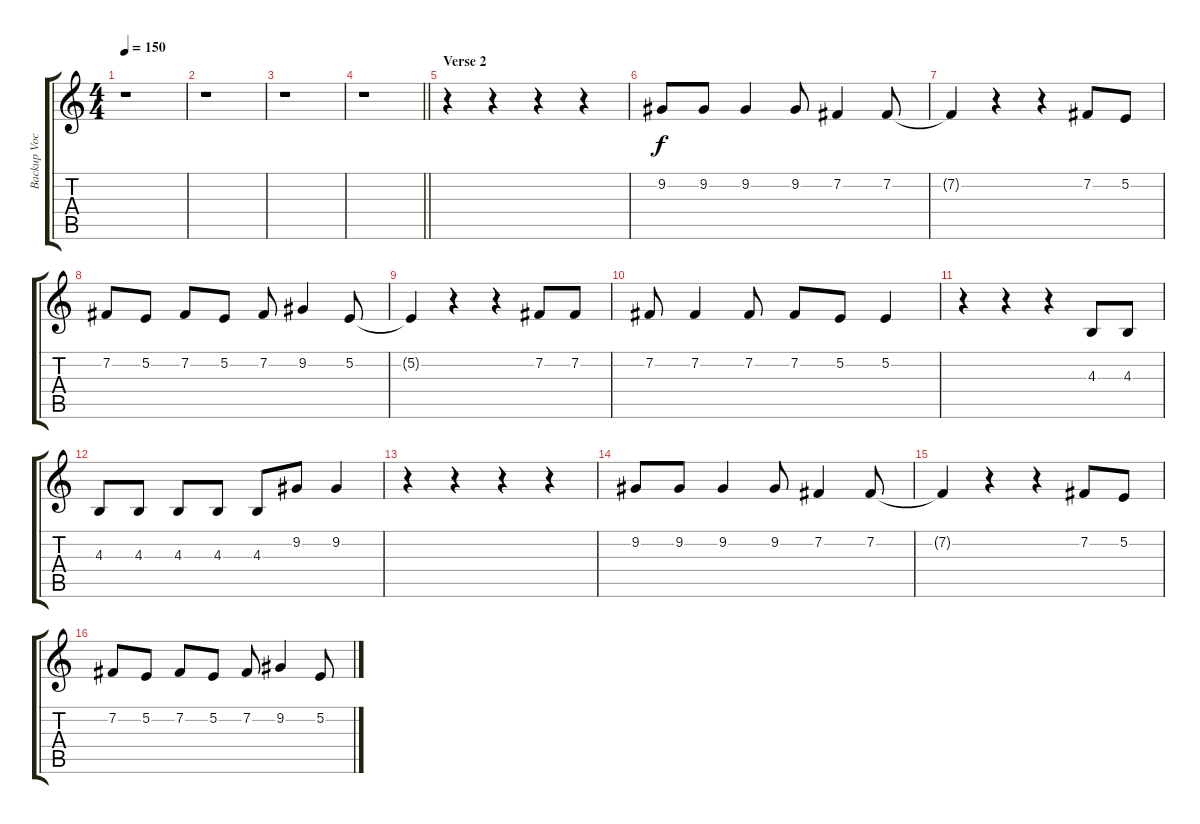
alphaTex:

\track ("Backup Vocals" "Backup Voc") {instrument churchorgan}
\staff {score tabs}
\tuning (E4 B3 G3 D3 A2 E2) {hide}
\ts (4 4)
\tempo 150
\clef g2
\ks c
r.1{dy f} |
r.1 |
r.1 |
\barLineRight lightlight
r.1 |
\section ("" "Verse 2")
r.4 r.4 r.4 r.4 |
9.2.8 9.2.8 9.2.4 9.2.8 7.2.4 7.2.8 |
7.2{t}.4 r.4 r.4 7.2.8 5.2.8 |
7.2.8 5.2.8 7.2.8 5.2.8 7.2.8 9.2.4 5.2.8 |
5.2{t}.4 r.4 r.4 7.2.8 7.2.8 |
7.2.8 7.2.4 7.2.8 7.2.8 5.2.8 5.2.4 |
r.4 r.4 r.4 4.3.8 4.3.8 |
4.3.8 4.3.8 4.3.8 4.3.8 4.3.8 9.2.8 9.2.4 |
r.4 r.4 r.4 r.4 |
9.2.8 9.2.8 9.2.4 9.2.8 7.2.4 7.2.8 |
7.2{t}.4 r.4 r.4 7.2.8 5.2.8 |
7.2.8 5.2.8 7.2.8 5.2.8 7.2.8 9.2.4 5.2.8
